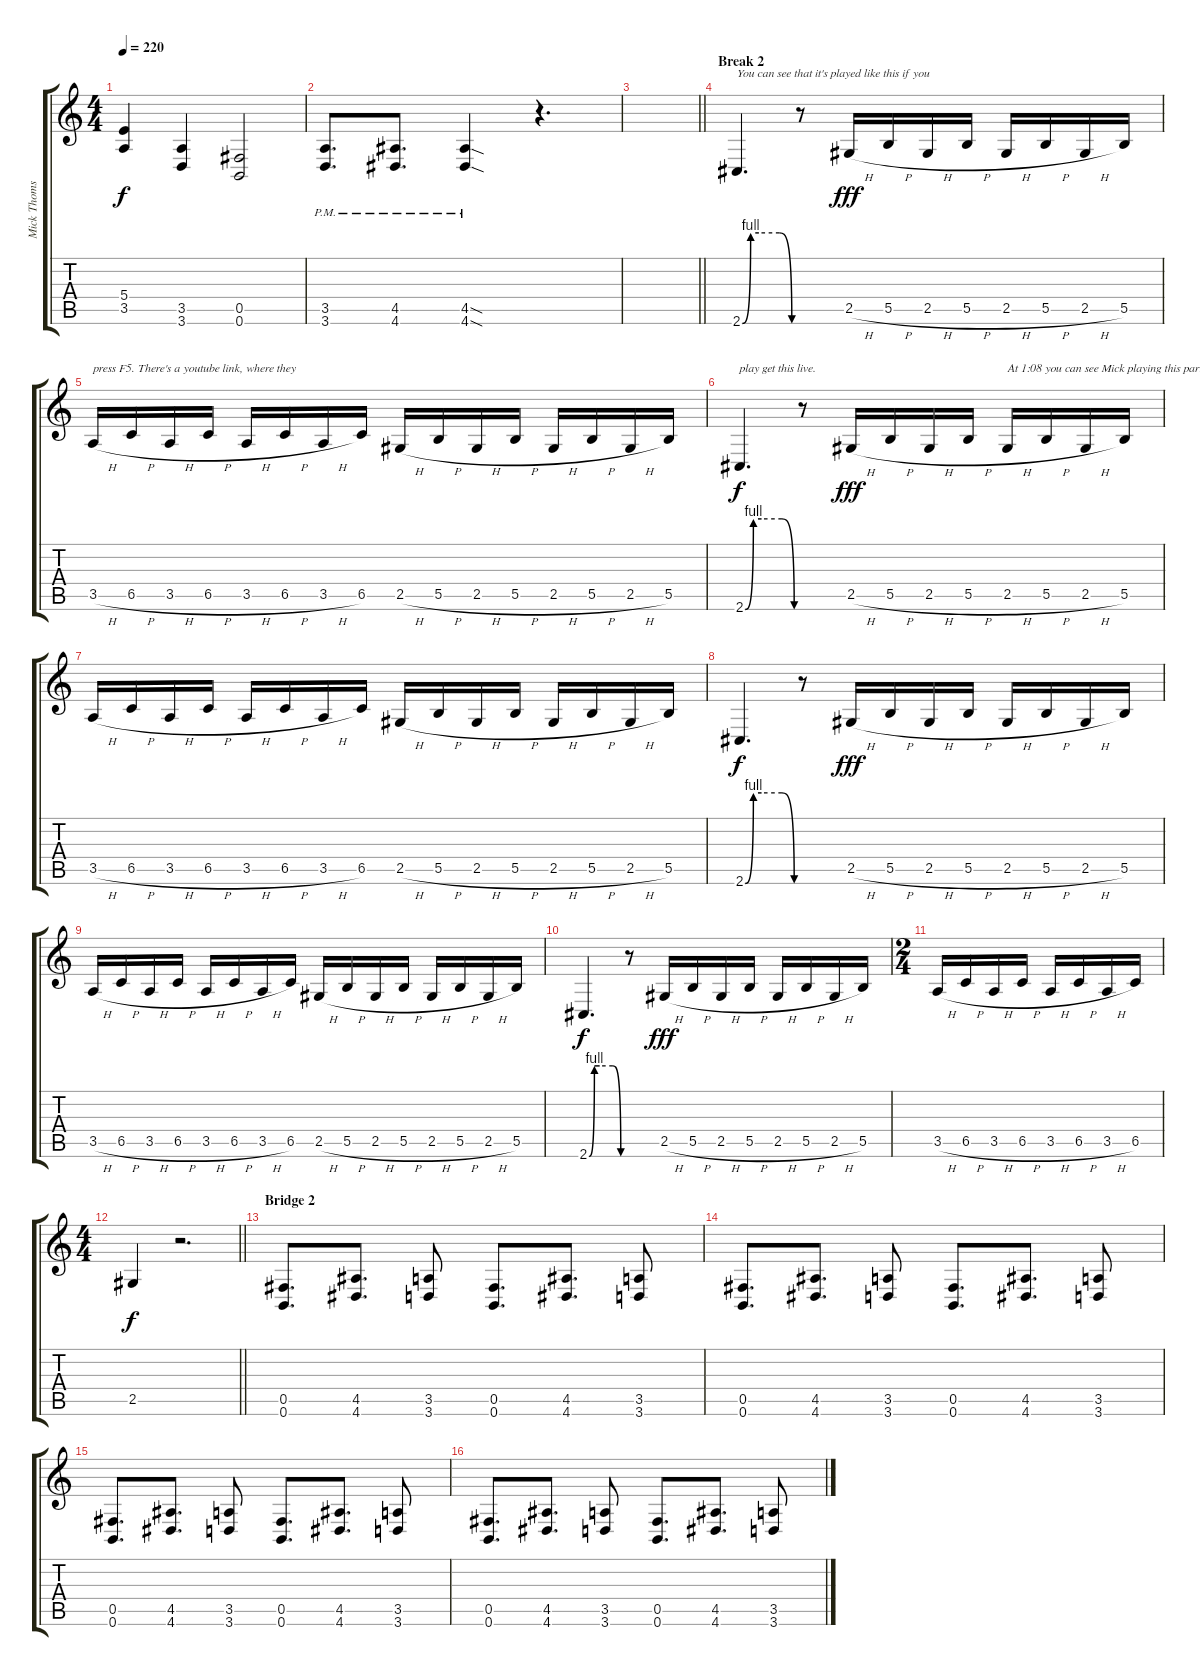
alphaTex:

\track ("Mick Thomson" "Mick Thoms") {instrument distortionguitar}
\staff {score tabs}
\tuning (Db4 Ab3 E3 B2 Gb2 B1) {hide}
\ts (4 4)
\tempo 220
\clef g2
\ks c
(5.4 3.5).4{dy f} (3.5 3.6).4 (0.5 0.6).2 |
(3.5{pm} 3.6{pm}).8{d} (4.5{pm} 4.6{pm}).8{d} (4.5{sod pm} 4.6{sod pm}).4 r.4{d} |
\barLineRight lightlight
|
\section ("" "Break 2")
2.6{be (custom 0 0 10 4 20 4 45 4 60 0)}.4{d txt "You can see that it's played like this if you"} r.8 2.5{h}.16{dy fff} 5.5{h}.16 2.5{h}.16 5.5{h}.16 2.5{h}.16 5.5{h}.16 2.5{h}.16 5.5.16 |
3.5{h}.16{txt "press F5. There's a youtube link, where they "} 6.5{h}.16 3.5{h}.16 6.5{h}.16 3.5{h}.16 6.5{h}.16 3.5{h}.16 6.5.16 2.5{h}.16 5.5{h}.16 2.5{h}.16 5.5{h}.16 2.5{h}.16 5.5{h}.16 2.5{h}.16 5.5.16 |
2.6{be (custom 0 0 10 4 20 4 45 4 60 0)}.4{d txt "play get this live." dy f} r.8 2.5{h}.16{dy fff} 5.5{h}.16 2.5{h}.16 5.5{h}.16 2.5{h}.16{txt "At 1:08 you can see Mick playing this part."} 5.5{h}.16 2.5{h}.16 5.5.16 |
3.5{h}.16 6.5{h}.16 3.5{h}.16 6.5{h}.16 3.5{h}.16 6.5{h}.16 3.5{h}.16 6.5.16 2.5{h}.16 5.5{h}.16 2.5{h}.16 5.5{h}.16 2.5{h}.16 5.5{h}.16 2.5{h}.16 5.5.16 |
2.6{be (custom 0 0 10 4 20 4 45 4 60 0)}.4{d dy f} r.8 2.5{h}.16{dy fff} 5.5{h}.16 2.5{h}.16 5.5{h}.16 2.5{h}.16 5.5{h}.16 2.5{h}.16 5.5.16 |
3.5{h}.16 6.5{h}.16 3.5{h}.16 6.5{h}.16 3.5{h}.16 6.5{h}.16 3.5{h}.16 6.5.16 2.5{h}.16 5.5{h}.16 2.5{h}.16 5.5{h}.16 2.5{h}.16 5.5{h}.16 2.5{h}.16 5.5.16 |
2.6{be (custom 0 0 10 4 20 4 45 4 60 0)}.4{d dy f} r.8 2.5{h}.16{dy fff} 5.5{h}.16 2.5{h}.16 5.5{h}.16 2.5{h}.16 5.5{h}.16 2.5{h}.16 5.5.16 |
\ts (2 4)
3.5{h}.16 6.5{h}.16 3.5{h}.16 6.5{h}.16 3.5{h}.16 6.5{h}.16 3.5{h}.16 6.5.16 |
\ts (4 4)
\barLineRight lightlight
2.5.4{dy f} r.2{d} |
\section ("" "Bridge 2")
(0.5 0.6).8{d} (4.5 4.6).8{d} (3.5 3.6).8 (0.5 0.6).8{d} (4.5 4.6).8{d} (3.5 3.6).8 |
(0.5 0.6).8{d} (4.5 4.6).8{d} (3.5 3.6).8 (0.5 0.6).8{d} (4.5 4.6).8{d} (3.5 3.6).8 |
(0.5 0.6).8{d} (4.5 4.6).8{d} (3.5 3.6).8 (0.5 0.6).8{d} (4.5 4.6).8{d} (3.5 3.6).8 |
(0.5 0.6).8{d} (4.5 4.6).8{d} (3.5 3.6).8 (0.5 0.6).8{d} (4.5 4.6).8{d} (3.5 3.6).8
